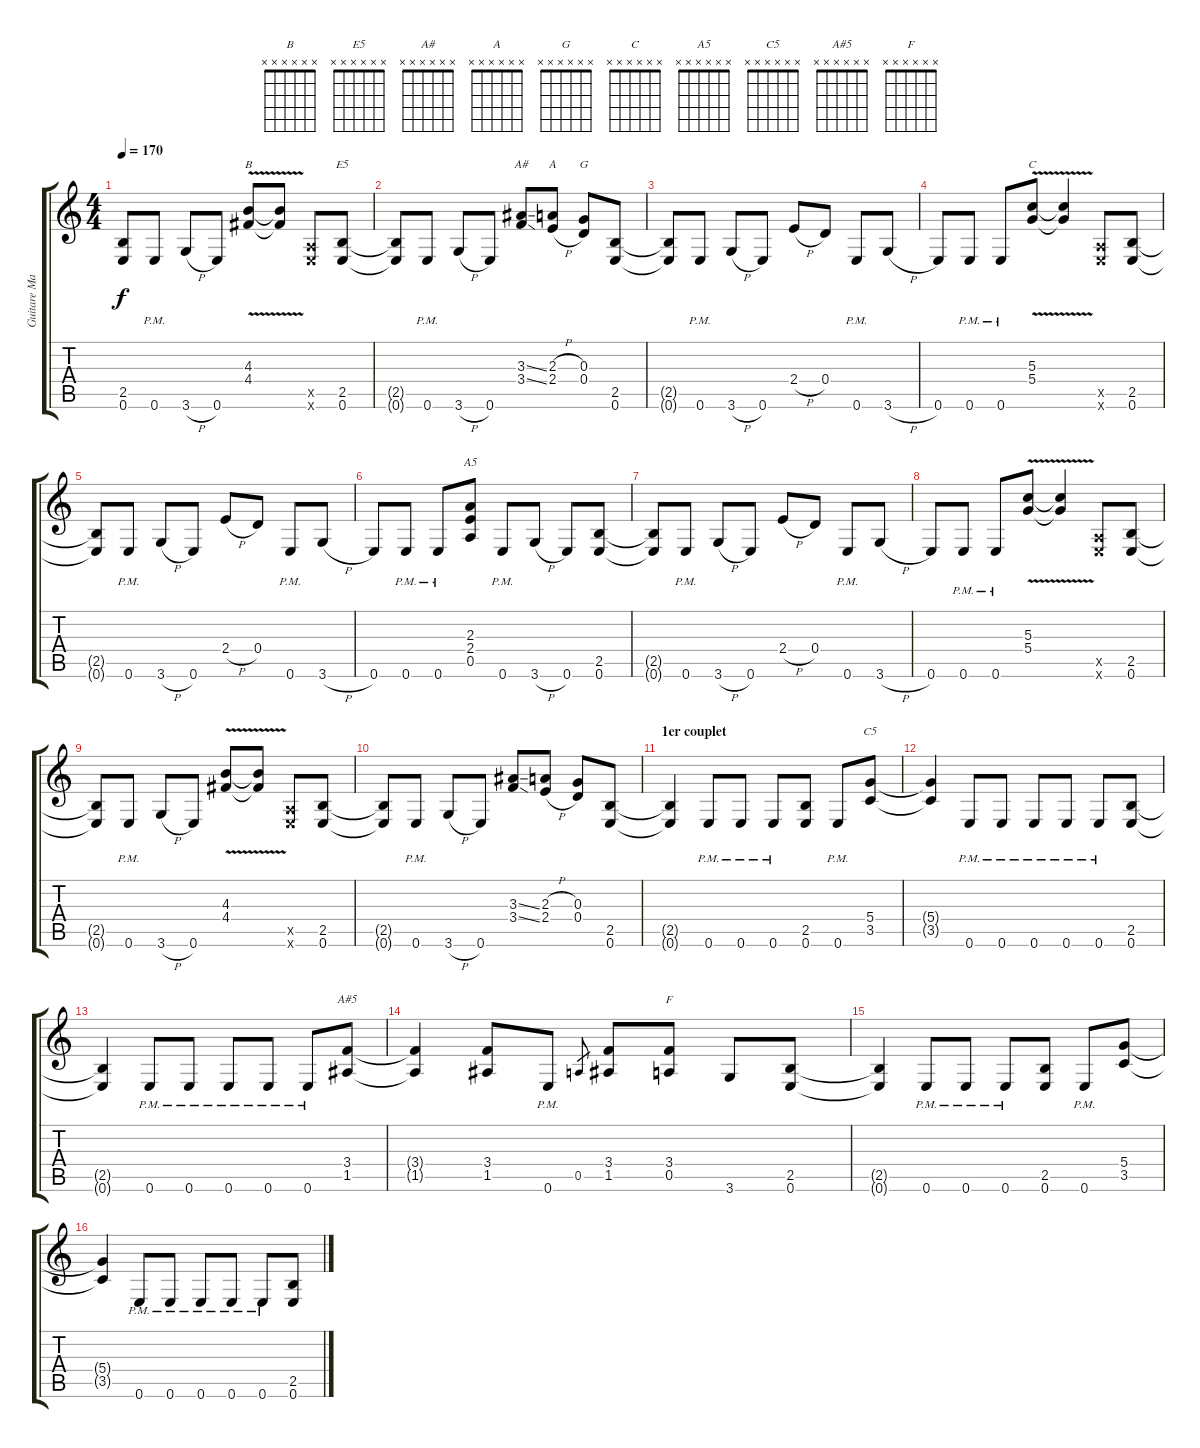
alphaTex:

\track ("Guitare Mathieu" "Guitare Ma") {instrument distortionguitar}
\staff {score tabs}
\tuning (E4 B3 G3 D3 A2 E2) {hide}
\chord ("B" x x x x x x)
\chord ("E5" x x x x x x)
\chord ("A#" x x x x x x)
\chord ("A" x x x x x x)
\chord ("G" x x x x x x)
\chord ("C" x x x x x x)
\chord ("A5" x x x x x x)
\chord ("C5" x x x x x x)
\chord ("A#5" x x x x x x)
\chord ("F" x x x x x x)
\ts (4 4)
\tempo 170
\clef g2
\ks c
(2.5{t} 0.6{t}).8{dy f} 0.6{pm}.8 3.6{h}.8 0.6.8 (4.3{v} 4.4{v}).8{ch "B"} (4.3{t} 4.4{t}).8 (0.5{x} 0.6{x}).8 (2.5 0.6).8{ch "E5"} |
(2.5{t} 0.6{t}).8 0.6{pm}.8 3.6{h}.8 0.6.8 (3.3{ss} 3.4{ss}).8{ch "A#"} (2.3{h} 2.4{h}).8{ch "A"} (0.3 0.4).8{ch "G"} (2.5 0.6).8 |
(2.5{t} 0.6{t}).8 0.6{pm}.8 3.6{h}.8 0.6.8 2.4{h}.8 0.4.8 0.6{pm}.8 3.6{h}.8 |
0.6.8 0.6{pm}.8 0.6{pm}.8 (5.3{v} 5.4{v}).8{ch "C"} (5.3{t} 5.4{t}).4 (0.5{x} 0.6{x}).8 (2.5 0.6).8 |
(2.5{t} 0.6{t}).8 0.6{pm}.8 3.6{h}.8 0.6.8 2.4{h}.8 0.4.8 0.6{pm}.8 3.6{h}.8 |
0.6.8 0.6{pm}.8 0.6{pm}.8 (2.3 2.4 0.5).8{ch "A5"} 0.6{pm}.8 3.6{h}.8 0.6.8 (2.5 0.6).8 |
(2.5{t} 0.6{t}).8 0.6{pm}.8 3.6{h}.8 0.6.8 2.4{h}.8 0.4.8 0.6{pm}.8 3.6{h}.8 |
0.6.8 0.6{pm}.8 0.6{pm}.8 (5.3{v} 5.4{v}).8 (5.3{t} 5.4{t}).4 (0.5{x} 0.6{x}).8 (2.5 0.6).8 |
(2.5{t} 0.6{t}).8 0.6{pm}.8 3.6{h}.8 0.6.8 (4.3{v} 4.4{v}).8 (4.3{t} 4.4{t}).8 (0.5{x} 0.6{x}).8 (2.5 0.6).8 |
(2.5{t} 0.6{t}).8 0.6{pm}.8 3.6{h}.8 0.6.8 (3.3{ss} 3.4{ss}).8 (2.3{h} 2.4{h}).8 (0.3 0.4).8 (2.5 0.6).8 |
\section ("" "1er couplet")
(2.5{t} 0.6{t}).4 0.6{pm}.8 0.6{pm}.8 0.6{pm}.8 (2.5 0.6).8 0.6{pm}.8 (5.4 3.5).8{ch "C5"} |
(5.4{t} 3.5{t}).4 0.6{pm}.8 0.6{pm}.8 0.6{pm}.8 0.6{pm}.8 0.6{pm}.8 (2.5 0.6).8 |
(2.5{t} 0.6{t}).4 0.6{pm}.8 0.6{pm}.8 0.6{pm}.8 0.6{pm}.8 0.6{pm}.8 (3.4 1.5).8{ch "A#5"} |
(3.4{t} 1.5{t}).4 (3.4 1.5).8 0.6{pm}.8 0.5.8{gr} (3.4 1.5).8 (3.4 0.5).8{ch "F"} 3.6.8 (2.5 0.6).8 |
(2.5{t} 0.6{t}).4 0.6{pm}.8 0.6{pm}.8 0.6{pm}.8 (2.5 0.6).8 0.6{pm}.8 (5.4 3.5).8 |
(5.4{t} 3.5{t}).4 0.6{pm}.8 0.6{pm}.8 0.6{pm}.8 0.6{pm}.8 0.6{pm}.8 (2.5 0.6).8
